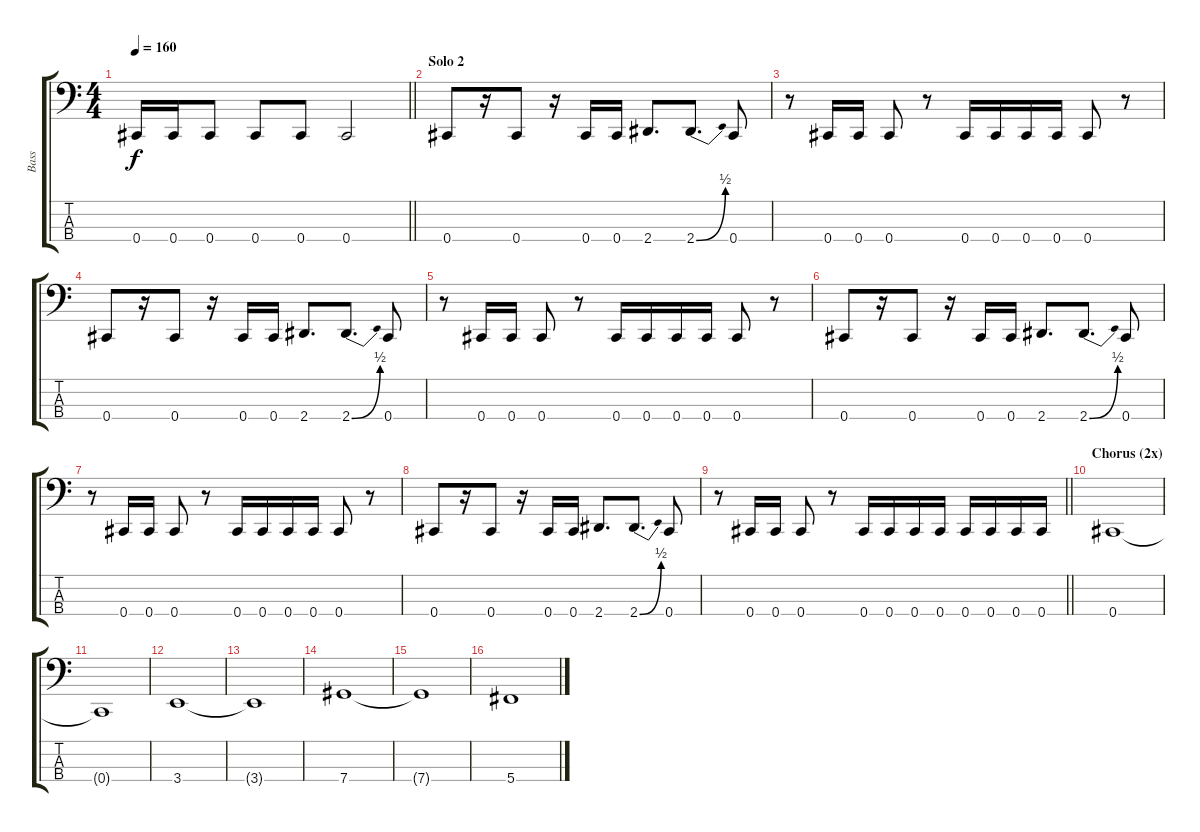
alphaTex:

\track ("Bass" "Bass") {instrument electricbassfinger}
\staff {score tabs}
\tuning (Gb2 Db2 Ab1 Db1) {hide}
\ts (4 4)
\tempo 160
\clef f4
\barLineRight lightlight
\ks c
0.4.16{dy f} 0.4.16 0.4.8 0.4.8 0.4.8 0.4.2 |
\section ("" "Solo 2")
0.4.8 r.16 0.4.8 r.16 0.4.16 0.4.16 2.4.8{d} 2.4{be (bend 0 0 60 2)}.8{d} 0.4.8 |
r.8 0.4.16 0.4.16 0.4.8 r.8 0.4.16 0.4.16 0.4.16 0.4.16 0.4.8 r.8 |
0.4.8 r.16 0.4.8 r.16 0.4.16 0.4.16 2.4.8{d} 2.4{be (bend 0 0 60 2)}.8{d} 0.4.8 |
r.8 0.4.16 0.4.16 0.4.8 r.8 0.4.16 0.4.16 0.4.16 0.4.16 0.4.8 r.8 |
0.4.8 r.16 0.4.8 r.16 0.4.16 0.4.16 2.4.8{d} 2.4{be (bend 0 0 60 2)}.8{d} 0.4.8 |
r.8 0.4.16 0.4.16 0.4.8 r.8 0.4.16 0.4.16 0.4.16 0.4.16 0.4.8 r.8 |
0.4.8 r.16 0.4.8 r.16 0.4.16 0.4.16 2.4.8{d} 2.4{be (bend 0 0 60 2)}.8{d} 0.4.8 |
\barLineRight lightlight
r.8 0.4.16 0.4.16 0.4.8 r.8 0.4.16 0.4.16 0.4.16 0.4.16 0.4.16 0.4.16 0.4.16 0.4.16 |
\section ("" "Chorus (2x)")
0.4.1 |
0.4{t}.1 |
3.4.1 |
3.4{t}.1 |
7.4.1 |
7.4{t}.1 |
5.4.1
